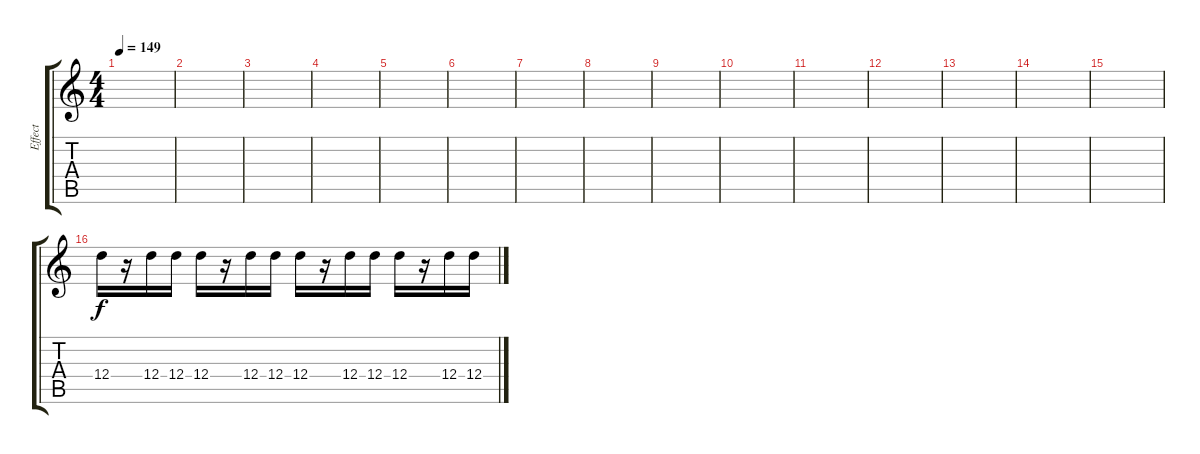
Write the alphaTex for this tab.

\track ("Effect" "Effect") {instrument electricguitarmuted}
\staff {score tabs}
\tuning (E4 B3 G3 D3 A2 D2) {hide}
\ts (4 4)
\tempo 149
\clef g2
\ks c
|
|
|
|
|
|
|
|
|
|
|
|
|
|
|
12.4.16{volume 6} r.16 12.4.16 12.4.16 12.4.16 r.16 12.4.16 12.4.16 12.4.16 r.16 12.4.16 12.4.16 12.4.16 r.16 12.4.16 12.4.16
